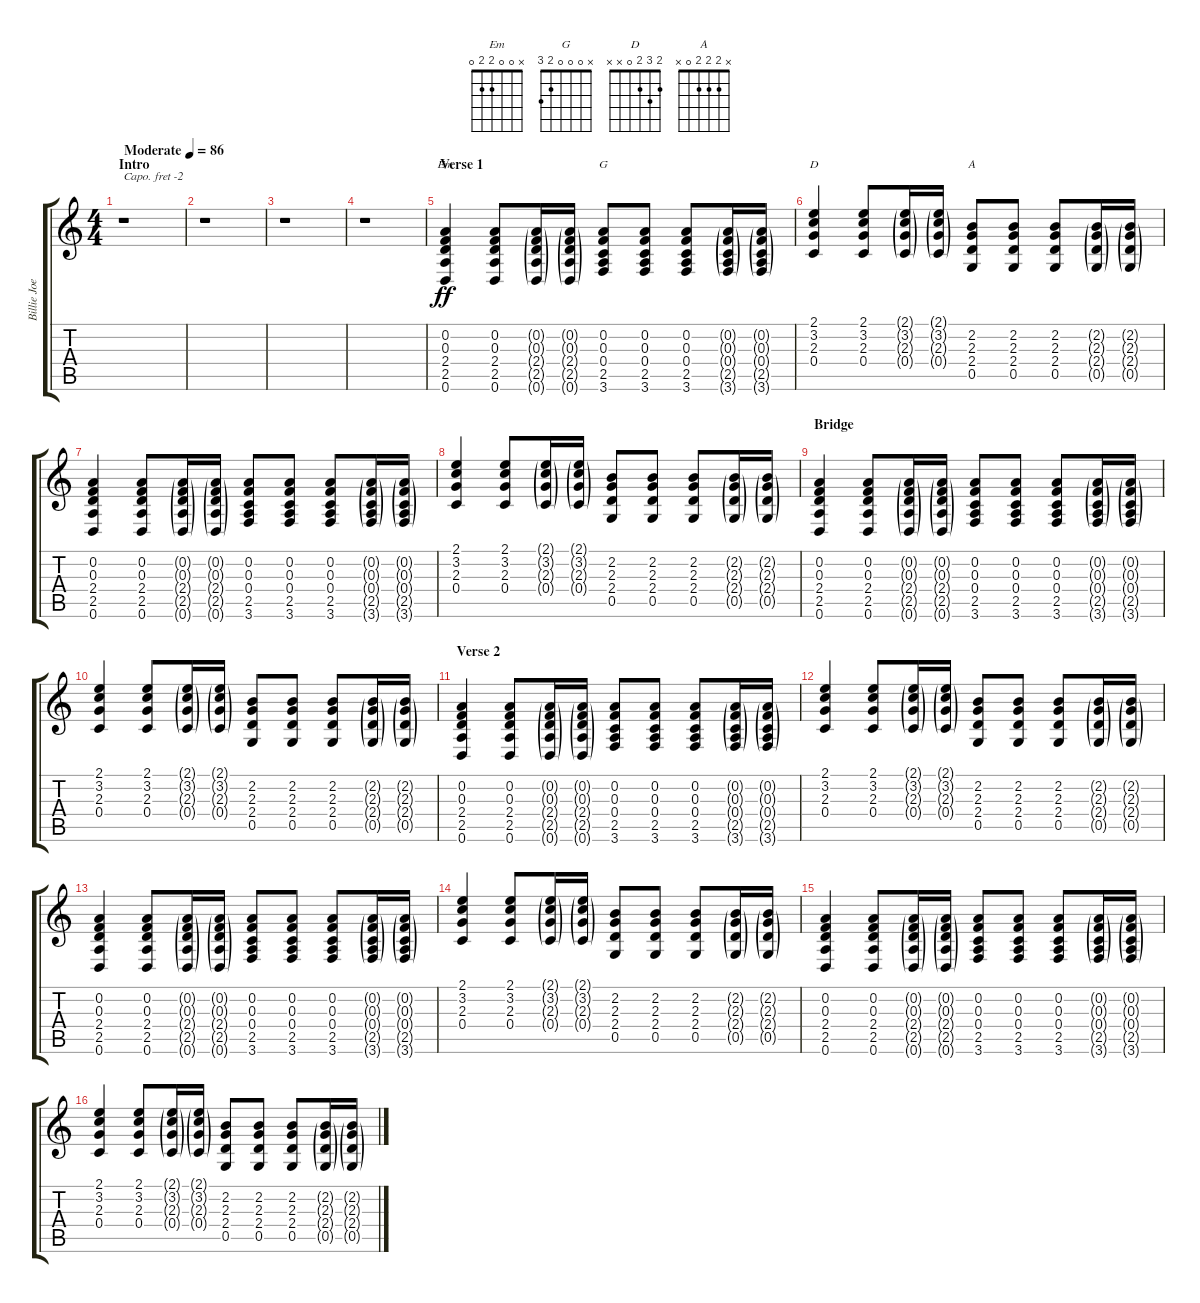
\track ("Billie Joe Armstrong (Acoustic Guitar)" "Billie Joe") {instrument acousticguitarsteel}
\staff {score tabs}
\capo -2
\tuning (E4 B3 G3 D3 A2 E2) {hide}
\chord ("Em" x 0 0 2 2 0)
\chord ("G" x 0 0 0 2 3)
\chord ("D" 2 3 2 0 x x)
\chord ("A" x 2 2 2 0 x)
\ts (4 4)
\section ("" "Intro")
\tempo (86 "Moderate")
\clef g2
\ks c
r.1{dy ff instrument acousticguitarsteel} |
r.1 |
r.1 |
r.1 |
\section ("" "Verse 1")
(0.2 0.3 2.4 2.5 0.6).4{ch "Em"} (0.2 0.3 2.4 2.5 0.6).8 (0.2{g} 0.3{g} 2.4{g} 2.5{g} 0.6{g}).16 (0.2{g} 0.3{g} 2.4{g} 2.5{g} 0.6{g}).16 (0.2 0.3 0.4 2.5 3.6).8{ch "G"} (0.2 0.3 0.4 2.5 3.6).8 (0.2 0.3 0.4 2.5 3.6).8 (0.2{g} 0.3{g} 0.4{g} 2.5{g} 3.6{g}).16 (0.2{g} 0.3{g} 0.4{g} 2.5{g} 3.6{g}).16 |
(2.1 3.2 2.3 0.4).4{ch "D"} (2.1 3.2 2.3 0.4).8 (2.1{g} 3.2{g} 2.3{g} 0.4{g}).16 (2.1{g} 3.2{g} 2.3{g} 0.4{g}).16 (2.2 2.3 2.4 0.5).8{ch "A"} (2.2 2.3 2.4 0.5).8 (2.2 2.3 2.4 0.5).8 (2.2{g} 2.3{g} 2.4{g} 0.5{g}).16 (2.2{g} 2.3{g} 2.4{g} 0.5{g}).16 |
(0.2 0.3 2.4 2.5 0.6).4 (0.2 0.3 2.4 2.5 0.6).8 (0.2{g} 0.3{g} 2.4{g} 2.5{g} 0.6{g}).16 (0.2{g} 0.3{g} 2.4{g} 2.5{g} 0.6{g}).16 (0.2 0.3 0.4 2.5 3.6).8 (0.2 0.3 0.4 2.5 3.6).8 (0.2 0.3 0.4 2.5 3.6).8 (0.2{g} 0.3{g} 0.4{g} 2.5{g} 3.6{g}).16 (0.2{g} 0.3{g} 0.4{g} 2.5{g} 3.6{g}).16 |
(2.1 3.2 2.3 0.4).4 (2.1 3.2 2.3 0.4).8 (2.1{g} 3.2{g} 2.3{g} 0.4{g}).16 (2.1{g} 3.2{g} 2.3{g} 0.4{g}).16 (2.2 2.3 2.4 0.5).8 (2.2 2.3 2.4 0.5).8 (2.2 2.3 2.4 0.5).8 (2.2{g} 2.3{g} 2.4{g} 0.5{g}).16 (2.2{g} 2.3{g} 2.4{g} 0.5{g}).16 |
\section ("" "Bridge")
(0.2 0.3 2.4 2.5 0.6).4 (0.2 0.3 2.4 2.5 0.6).8 (0.2{g} 0.3{g} 2.4{g} 2.5{g} 0.6{g}).16 (0.2{g} 0.3{g} 2.4{g} 2.5{g} 0.6{g}).16 (0.2 0.3 0.4 2.5 3.6).8 (0.2 0.3 0.4 2.5 3.6).8 (0.2 0.3 0.4 2.5 3.6).8 (0.2{g} 0.3{g} 0.4{g} 2.5{g} 3.6{g}).16 (0.2{g} 0.3{g} 0.4{g} 2.5{g} 3.6{g}).16 |
(2.1 3.2 2.3 0.4).4 (2.1 3.2 2.3 0.4).8 (2.1{g} 3.2{g} 2.3{g} 0.4{g}).16 (2.1{g} 3.2{g} 2.3{g} 0.4{g}).16 (2.2 2.3 2.4 0.5).8 (2.2 2.3 2.4 0.5).8 (2.2 2.3 2.4 0.5).8 (2.2{g} 2.3{g} 2.4{g} 0.5{g}).16 (2.2{g} 2.3{g} 2.4{g} 0.5{g}).16 |
\section ("" "Verse 2")
(0.2 0.3 2.4 2.5 0.6).4 (0.2 0.3 2.4 2.5 0.6).8 (0.2{g} 0.3{g} 2.4{g} 2.5{g} 0.6{g}).16 (0.2{g} 0.3{g} 2.4{g} 2.5{g} 0.6{g}).16 (0.2 0.3 0.4 2.5 3.6).8 (0.2 0.3 0.4 2.5 3.6).8 (0.2 0.3 0.4 2.5 3.6).8 (0.2{g} 0.3{g} 0.4{g} 2.5{g} 3.6{g}).16 (0.2{g} 0.3{g} 0.4{g} 2.5{g} 3.6{g}).16 |
(2.1 3.2 2.3 0.4).4 (2.1 3.2 2.3 0.4).8 (2.1{g} 3.2{g} 2.3{g} 0.4{g}).16 (2.1{g} 3.2{g} 2.3{g} 0.4{g}).16 (2.2 2.3 2.4 0.5).8 (2.2 2.3 2.4 0.5).8 (2.2 2.3 2.4 0.5).8 (2.2{g} 2.3{g} 2.4{g} 0.5{g}).16 (2.2{g} 2.3{g} 2.4{g} 0.5{g}).16 |
(0.2 0.3 2.4 2.5 0.6).4 (0.2 0.3 2.4 2.5 0.6).8 (0.2{g} 0.3{g} 2.4{g} 2.5{g} 0.6{g}).16 (0.2{g} 0.3{g} 2.4{g} 2.5{g} 0.6{g}).16 (0.2 0.3 0.4 2.5 3.6).8 (0.2 0.3 0.4 2.5 3.6).8 (0.2 0.3 0.4 2.5 3.6).8 (0.2{g} 0.3{g} 0.4{g} 2.5{g} 3.6{g}).16 (0.2{g} 0.3{g} 0.4{g} 2.5{g} 3.6{g}).16 |
(2.1 3.2 2.3 0.4).4 (2.1 3.2 2.3 0.4).8 (2.1{g} 3.2{g} 2.3{g} 0.4{g}).16 (2.1{g} 3.2{g} 2.3{g} 0.4{g}).16 (2.2 2.3 2.4 0.5).8 (2.2 2.3 2.4 0.5).8 (2.2 2.3 2.4 0.5).8 (2.2{g} 2.3{g} 2.4{g} 0.5{g}).16 (2.2{g} 2.3{g} 2.4{g} 0.5{g}).16 |
(0.2 0.3 2.4 2.5 0.6).4 (0.2 0.3 2.4 2.5 0.6).8 (0.2{g} 0.3{g} 2.4{g} 2.5{g} 0.6{g}).16 (0.2{g} 0.3{g} 2.4{g} 2.5{g} 0.6{g}).16 (0.2 0.3 0.4 2.5 3.6).8 (0.2 0.3 0.4 2.5 3.6).8 (0.2 0.3 0.4 2.5 3.6).8 (0.2{g} 0.3{g} 0.4{g} 2.5{g} 3.6{g}).16 (0.2{g} 0.3{g} 0.4{g} 2.5{g} 3.6{g}).16 |
(2.1 3.2 2.3 0.4).4 (2.1 3.2 2.3 0.4).8 (2.1{g} 3.2{g} 2.3{g} 0.4{g}).16 (2.1{g} 3.2{g} 2.3{g} 0.4{g}).16 (2.2 2.3 2.4 0.5).8 (2.2 2.3 2.4 0.5).8 (2.2 2.3 2.4 0.5).8 (2.2{g} 2.3{g} 2.4{g} 0.5{g}).16 (2.2{g} 2.3{g} 2.4{g} 0.5{g}).16
